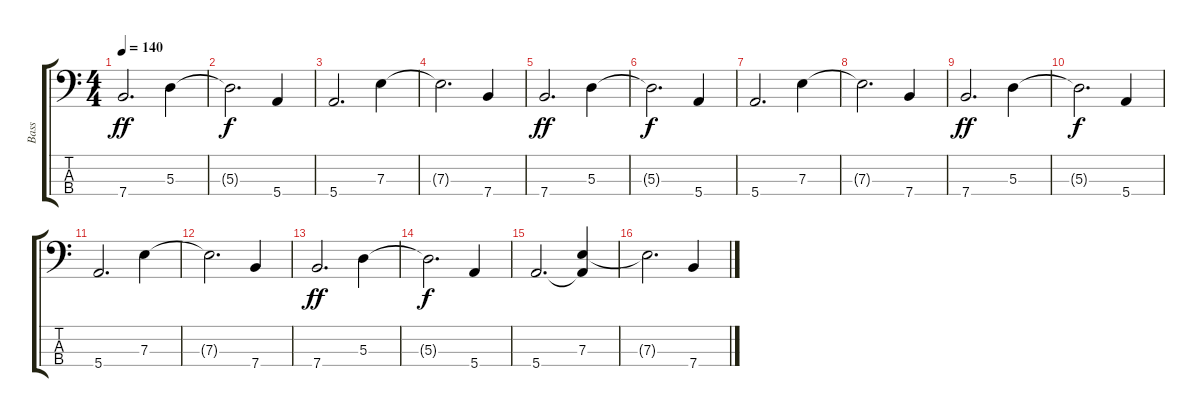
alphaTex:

\track ("Bass" "Bass") {instrument electricbassfinger}
\staff {score tabs}
\tuning (G2 D2 A1 E1) {hide}
\ts (4 4)
\tempo 140
\clef f4
\ks c
7.4.2{d dy ff} 5.3.4 |
5.3{t}.2{d dy f} 5.4.4 |
5.4.2{d} 7.3.4 |
7.3{t}.2{d} 7.4.4 |
7.4.2{d dy ff} 5.3.4 |
5.3{t}.2{d dy f} 5.4.4 |
5.4.2{d} 7.3.4 |
7.3{t}.2{d} 7.4.4 |
7.4.2{d dy ff} 5.3.4 |
5.3{t}.2{d dy f} 5.4.4 |
5.4.2{d} 7.3.4 |
7.3{t}.2{d} 7.4.4 |
7.4.2{d dy ff} 5.3.4 |
5.3{t}.2{d dy f} 5.4.4 |
5.4.2{d} (7.3 5.4{t}).4 |
7.3{t}.2{d} 7.4.4
